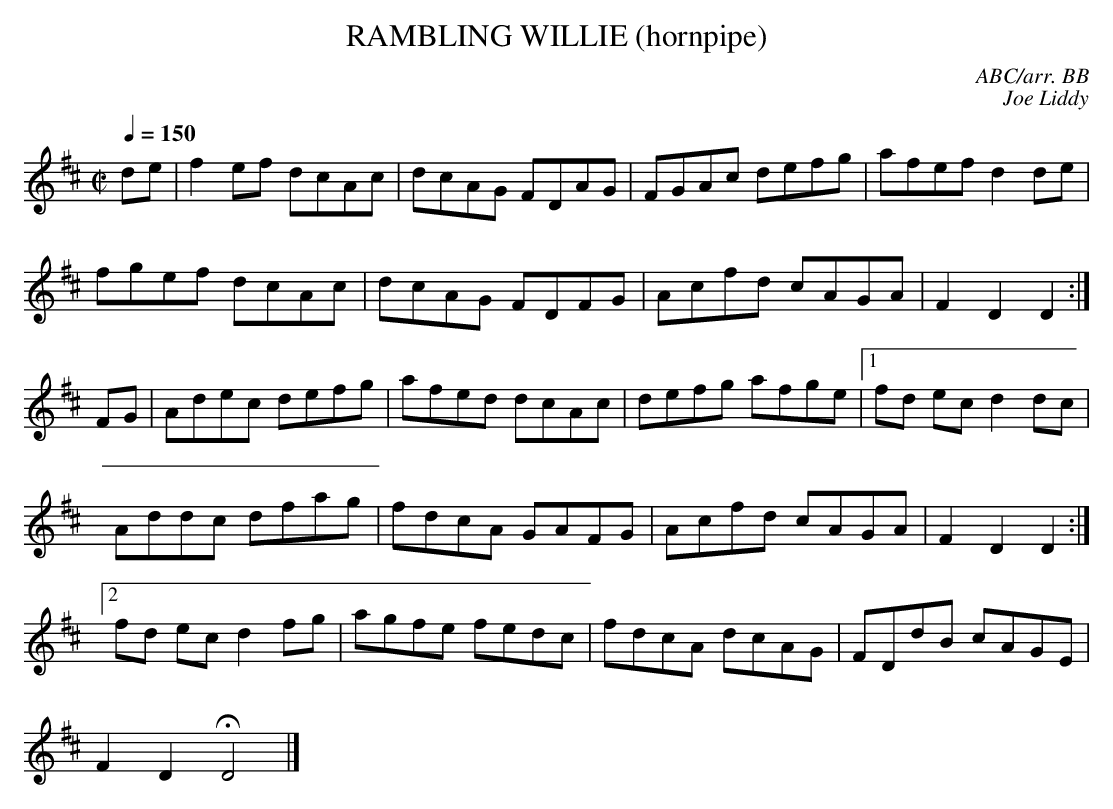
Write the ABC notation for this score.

X:1
T:RAMBLING WILLIE (hornpipe)
C:ABC/arr. BB
C:Joe Liddy
Q:1/4=150
M:C|
K:D
de|f2ef dcAc|dcAG FDAG|FGAc defg|afef d2de |
fgef dcAc|dcAG FDFG|Acfd cAGA|F2D2D2 :|
FG|Adec defg|afed dcAc|defg afge |1 fd ec d2 dc |
Addc dfag|fdcA GAFG|Acfd cAGA|F2D2D2 :|
[2 fd ec d2 fg|agfe fedc|fdcA dcAG|FDdB cAGE |
F2D2 HD4 |]
